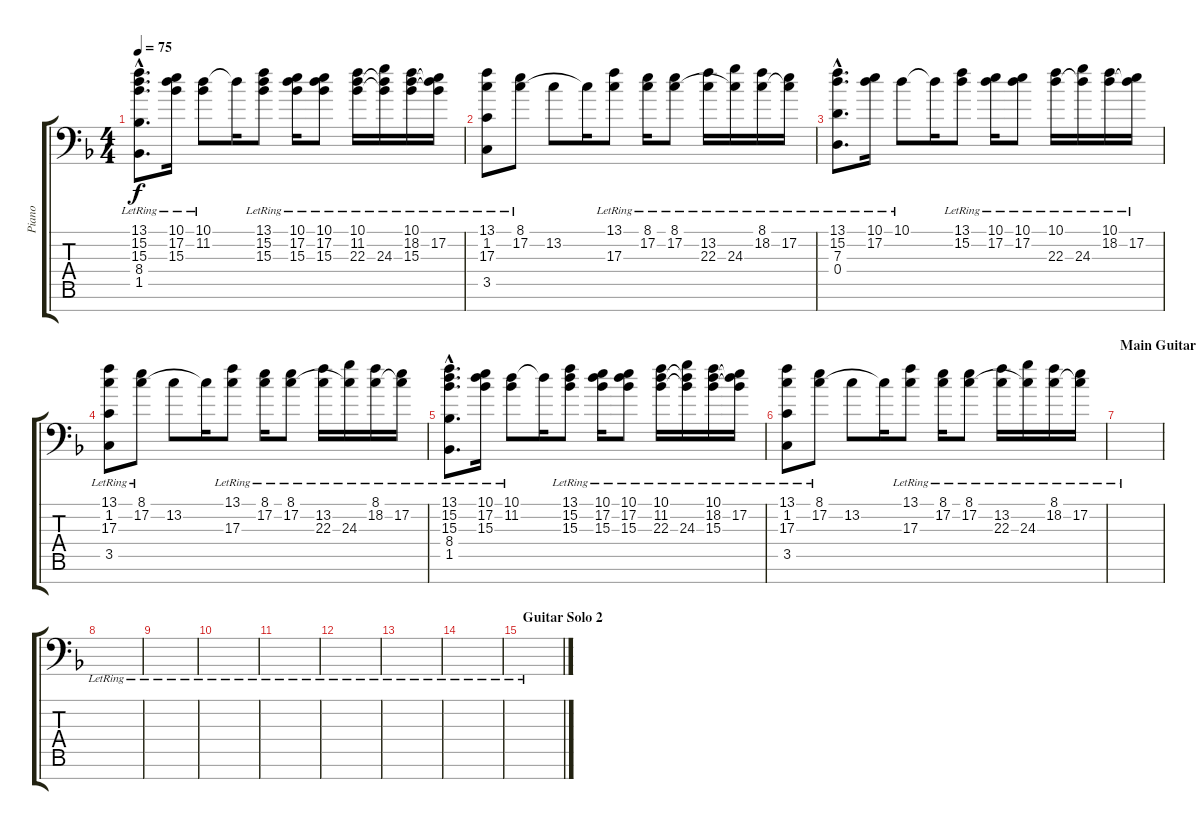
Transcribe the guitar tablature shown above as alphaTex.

\track ("Piano" "Piano") {instrument acousticgrandpiano}
\staff {score tabs}
\tuning (E4 B3 G3 D3 A2 E2 Bb0) {hide}
\ts (4 4)
\tempo 75
\clef f4
\ks dminor
(13.1{hac lr} 15.2{hac lr} 15.3{hac} 8.4 1.5).8{d dy f} (10.1{lr} 17.2{lr} 15.3).16 (10.1{lr} 11.2).8 10.1{t}.16 (13.1{lr} 15.2{lr} 15.3).8 (10.1{lr} 17.2{lr} 15.3).16 (10.1{lr} 17.2{lr} 15.3).8 (10.1{lr} 11.2 22.3{lr}).16 (10.1{t} 11.2{t} 24.3{lr}).16 (10.1{lr} 18.2{lr} 15.3).16 (10.1{t} 17.2{lr} 15.3{t}).16 |
(13.1{lr} 1.2 17.3 3.5).8 (8.1 17.2{lr}).8 13.2.8 8.1{t}.16 (13.1{lr} 17.3).8 (8.1 17.2{lr}).16 (8.1 17.2{lr}).8 (13.2 22.3{lr}).16 (8.1{t} 24.3{lr}).16 (8.1 18.2{lr}).16 (8.1{t} 17.2{lr}).16 |
(13.1{hac lr} 15.2{hac lr} 7.3{lr} 0.4{lr}).8{d} (10.1{lr} 17.2{lr}).16 10.1{lr}.8 10.1{t}.16 (13.1{lr} 15.2{lr}).8 (10.1{lr} 17.2{lr}).16 (10.1{lr} 17.2{lr}).8 (10.1{lr} 22.3{lr}).16 (10.1{t} 24.3{lr}).16 (10.1{lr} 18.2{lr}).16 (10.1{t} 17.2{lr}).16 |
(13.1{lr} 1.2 17.3 3.5).8 (8.1 17.2{lr}).8 13.2.8 8.1{t}.16 (13.1{lr} 17.3).8 (8.1 17.2{lr}).16 (8.1 17.2{lr}).8 (13.2 22.3{lr}).16 (8.1{t} 24.3{lr}).16 (8.1 18.2{lr}).16 (8.1{t} 17.2{lr}).16 |
(13.1{hac lr} 15.2{hac lr} 15.3{hac} 8.4 1.5).8{d} (10.1{lr} 17.2{lr} 15.3).16 (10.1{lr} 11.2).8 10.1{t}.16 (13.1{lr} 15.2{lr} 15.3).8 (10.1{lr} 17.2{lr} 15.3).16 (10.1{lr} 17.2{lr} 15.3).8 (10.1{lr} 11.2 22.3{lr}).16 (10.1{t} 11.2{t} 24.3{lr}).16 (10.1{lr} 18.2{lr} 15.3).16 (10.1{t} 17.2{lr} 15.3{t}).16 |
(13.1{lr} 1.2 17.3 3.5).8 (8.1 17.2{lr}).8 13.2.8 8.1{t}.16 (13.1{lr} 17.3).8 (8.1 17.2{lr}).16 (8.1 17.2{lr}).8 (13.2 22.3{lr}).16 (8.1{t} 24.3{lr}).16 (8.1 18.2{lr}).16 (8.1{t} 17.2{lr}).16 |
\section ("" "Main Guitar Solo")
|
|
|
|
|
|
|
|
\section ("" "Guitar Solo 2")
